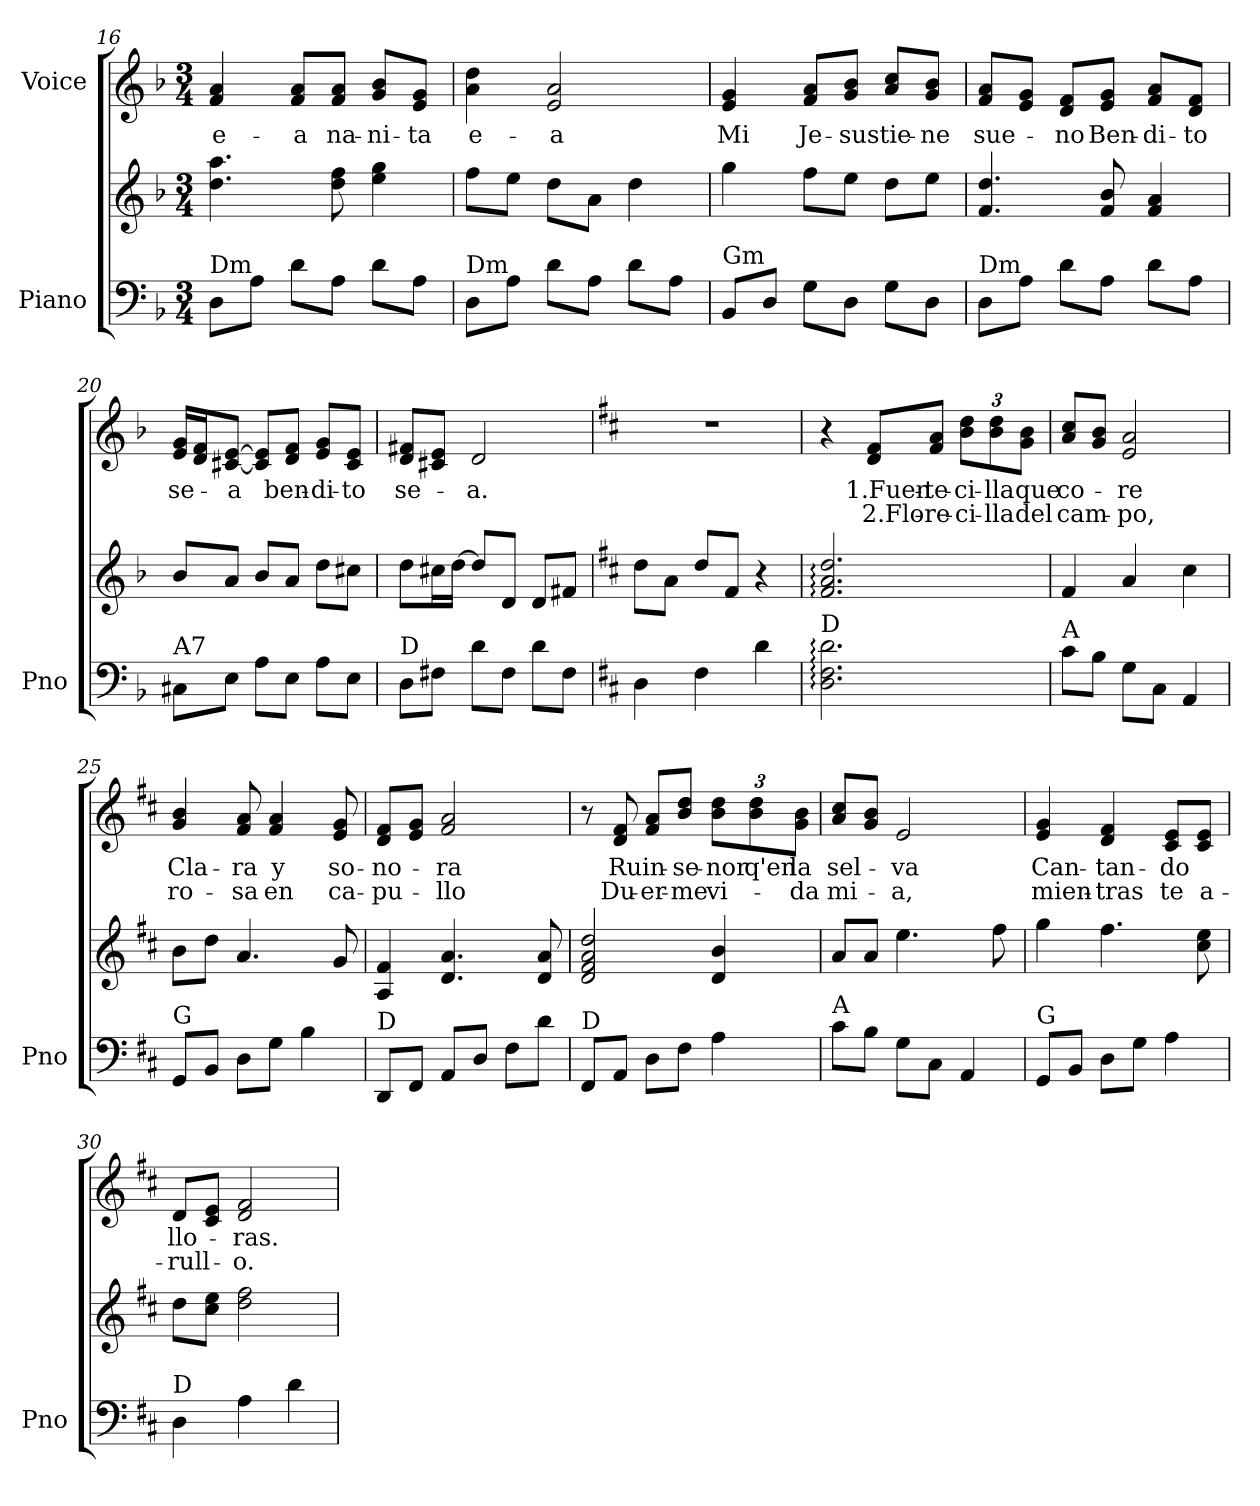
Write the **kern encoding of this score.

**kern	**kern	**kern	**text	**text
*part2	*part2	*part1	*part1	*part1
*staff3	*staff2	*staff1	*staff1	*staff1
*I"Piano	*	*I"Voice	*	*
*I'Pno	*	*	*	*
*clefF4	*clefG2	*clefG2	*	*
*k[b-]	*k[b-]	*k[b-]	*	*
*M3/4	*M3/4	*M3/4	*	*
=16	=16	=16	=16	=16
!LO:TX:a:t=Dm	!	!	!	!
8D\L	4.dd\ 4.aa\	4f/ 4a/	e-	.
8A\J	.	.	.	.
8d\L	.	8f/ 8a/L	-a	.
8A\J	8dd\ 8ff\	8f/ 8a/J	na-	.
8d\L	4ee\ 4gg\	8g/ 8b-/L	-ni-	.
8A\J	.	8e/ 8g/J	-ta	.
=17	=17	=17	=17	=17
!LO:TX:a:t=Dm	!	!	!	!
8D\L	8ff\L	4a\ 4dd\	e-	.
8A\J	8ee\J	.	.	.
8d\L	8dd\L	2e/ 2a/	-a	.
8A\J	8a\J	.	.	.
8d\L	4dd\	.	.	.
8A\J	.	.	.	.
!!LO:PB:g=z
=18	=18	=18	=18	=18
!LO:TX:a:t=Gm	!	!	!	!
8BB-/L	4gg\	4e/ 4g/	Mi	.
8D/J	.	.	.	.
8G\L	8ff\L	8f/ 8a/L	Je-	.
8D\J	8ee\J	8g/ 8b-/J	-sus	.
8G\L	8dd\L	8a/ 8cc/L	tie-	.
8D\J	8ee\J	8g/ 8b-/J	-ne	.
=19	=19	=19	=19	=19
!LO:TX:a:t=Dm	!	!	!	!
8D\L	4.f/ 4.dd/	8f/ 8a/L	sue-	.
8A\J	.	8e/ 8g/J	.	.
8d\L	.	8d/ 8f/L	-no	.
8A\J	8f/ 8b-/	8e/ 8g/J	Ben-	.
8d\L	4f/ 4a/	8f/ 8a/L	-di-	.
8A\J	.	8d/ 8f/J	-to	.
=20	=20	=20	=20	=20
!LO:TX:a:t=A7	!	!	!	!
8C#X\L	8b-/L	16e/ 16g/LL	se-	.
.	.	16d/ 16f/J	.	.
8E\J	8a/J	[8c#X/ [8e/J	-a	.
8A\L	8b-/L	8c#/] 8e/]L	.	.
8E\J	8a/J	8d/ 8f/J	ben-	.
8A\L	8dd\L	8e/ 8g/L	-di-	.
8E\J	8cc#X\J	8c#/ 8e/J	-to	.
=21	=21	=21	=21	=21
!LO:TX:a:t=D	!	!	!	!
8D\L	8dd\L	8d/ 8f#X/L	se-	.
8F#X\J	16cc#X\L	8c#X/ 8e/J	.	.
.	[16dd\JJ	.	.	.
8d\L	8dd/L]	2d/	-a.	.
8F#\J	8d/J	.	.	.
8d\L	8d/L	.	.	.
8F#\J	8f#X/J	.	.	.
=22	=22	=22	=22	=22
*k[f#c#]	*k[f#c#]	*k[f#c#]	*	*
4D\	8dd\L	2.r	.	.
.	8a\J	.	.	.
4F#\	8dd/L	.	.	.
.	8f#/J	.	.	.
4d\	4r	.	.	.
!!LO:LB:g=z
=23	=23	=23	=23	=23
!LO:TX:a:t=D	!	!	!	!
2.D\: 2.F#\: 2.d\:	2.f#/: 2.a/: 2.dd/:	4r	.	.
.	.	8d/ 8f#/L	1.Fuen-	2.Flo-
.	.	8f#/ 8a/J	-te-	-re-
*	*	*Xbrackettup	*	*
.	.	12b\ 12dd\L	-ci-	-ci-
.	.	12b\ 12dd\	-lla	-lla
.	.	12g\ 12b\J	que	del
=24	=24	=24	=24	=24
!LO:TX:a:t=A	!	!	!	!
8c#\L	4f#/	8a/ 8cc#/L	co-	cam-
8B\J	.	8g/ 8b/J	.	.
8G\L	4a/	2e/ 2a/	-re	-po,
8C#\J	.	.	.	.
4AA/	4cc#\	.	.	.
=25	=25	=25	=25	=25
!LO:TX:a:t=G	!	!	!	!
8GG/L	8b\L	4g/ 4b/	Cla-	ro-
8BB/J	8dd\J	.	.	.
8D\L	4.a/	8f#/ 8a/	-ra	-sa
8G\J	.	4f#/ 4a/	y	en
4B\	.	.	.	.
.	8g/	8e/ 8g/	so-	ca-
=26	=26	=26	=26	=26
!LO:TX:a:t=D	!	!	!	!
8DD/L	4A/ 4f#/	8d/ 8f#/L	-no-	-pu-
8FF#/J	.	8e/ 8g/J	.	.
8AA/L	4.d/ 4.a/	2f#/ 2a/	-ra	-llo
8D/J	.	.	.	.
8F#\L	.	.	.	.
8d\J	8d/ 8a/	.	.	.
!!LO:LB:g=z
=27	=27	=27	=27	=27
!LO:TX:a:t=D	!	!	!	!
8FF#/L	2d/ 2f#/ 2a/ 2dd/	8r	.	.
8AA/J	.	8d/ 8f#/	Ruin-	Du-
8D\L	.	8f#/ 8a/L	.	-er-
8F#\J	.	8b/ 8dd/J	-se-	-me
4A\	4d/ 4b/	12b\ 12dd\L	-nor	vi-
.	.	12b\ 12dd\	q'en	.
.	.	12g\ 12b\J	la	-da
=28	=28	=28	=28	=28
!LO:TX:a:t=A	!	!	!	!
8c#\L	8a/L	8a/ 8cc#/L	sel-	mi-
8B\J	8a/J	8g/ 8b/J	.	.
8G\L	4.ee\	2e/	-va	-a,
8C#\J	.	.	.	.
4AA/	.	.	.	.
.	8ff#\	.	.	.
=29	=29	=29	=29	=29
!LO:TX:a:t=G	!	!	!	!
8GG/L	4gg\	4e/ 4g/	Can-	mien-
8BB/J	.	.	.	.
8D\L	4.ff#\	4d/ 4f#/	-tan-	-tras
8G\J	.	.	.	.
4A\	.	8c#/ 8e/L	-do	te
.	8cc#\ 8ee\	8c#/ 8e/J	.	a-
=30	=30	=30	=30	=30
!LO:TX:a:t=D	!	!	!	!
4D\	8dd\L	8d/L	llo-	-rull-
.	8cc#\ 8ee\J	8c#/ 8e/J	.	.
4A\	2dd\ 2ff#\	2d/ 2f#/	-ras.	-o.
4d\	.	.	.	.
=	=	=	=	=
*-	*-	*-	*-	*-
